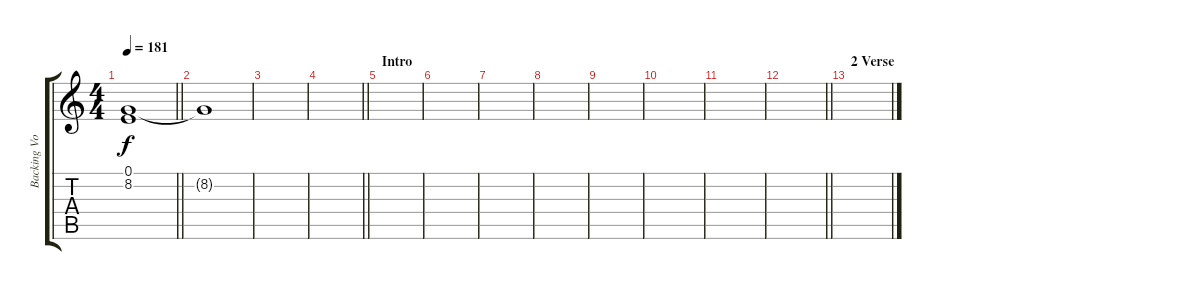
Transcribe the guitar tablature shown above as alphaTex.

\track ("Backing Voice" "Backing Vo") {instrument clarinet}
\staff {score tabs}
\tuning (E4 B3 G3 D3 A2 E2) {hide}
\ts (4 4)
\tempo 181
\clef g2
\barLineRight lightlight
\ks c
(0.1 8.2{t}).1{dy f} |
8.2{t}.1 |
|
\barLineRight lightlight
|
\section ("" "Intro")
|
|
|
|
|
|
|
\barLineRight lightlight
|
\section ("" "2 Verse")
